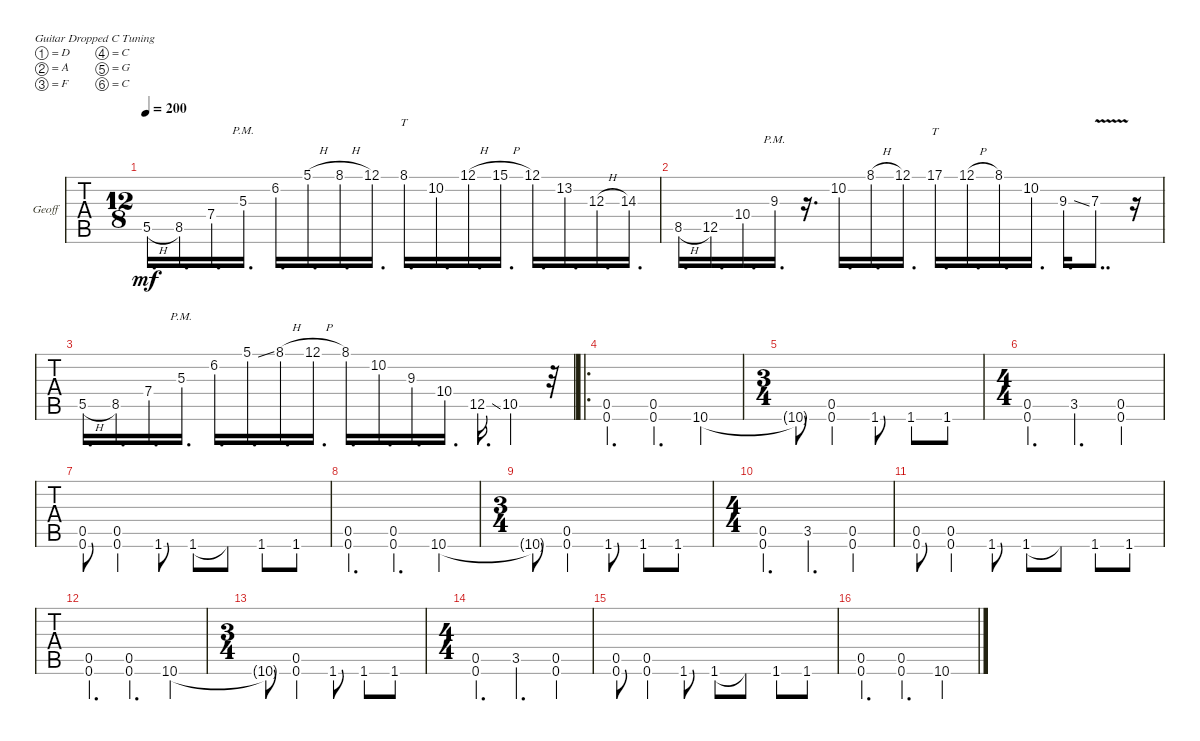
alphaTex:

\bracketExtendMode groupsimilarinstruments
\firstSystemTrackNameOrientation horizontal
\otherSystemsTrackNameOrientation horizontal
\track ("GeoFuck" "Geoff") {instrument acousticgrandpiano}
\staff {tabs}
\tuning (D4 A3 F3 C3 G2 C2)
\displaytranspose 12
\ts (12 8)
\tempo 200
\clef g2
\ks c
5.5{h}.16{d dy mf} 8.5.16{d} 7.4.16{d} 5.3{pm}.16{d} 6.2.16{d} 5.1{h}.16{d} 8.1{h}.16{d} 12.1.16{d} 8.1.16{tt d} 10.2.16{d} 12.1{h}.16{d} 15.1{h}.16{d} 12.1.16{d} 13.2.16{d} 12.3{h}.16{d} 14.3.16{d} |
8.5{h}.16{d} 12.5.16{d} 10.4.16{d} 9.3{pm}.16{d} r.16{d} 10.2.16{d} 8.1{h}.16{d} 12.1.16{d} 17.1.16{tt d} 12.1{h}.16{d} 8.1.16{d} 10.2.16{d} 9.3{ss}.16{d} 7.3{v}.8{dd} r.16 |
5.5{h}.16{d} 8.5.16{d} 7.4.16{d} 5.3{pm}.16{d} 6.2.16{d} 5.1{ss}.16{d} 8.1{h}.16{d} 12.1{h}.16{d} 8.1.16{d} 10.2.16{d} 9.3.16{d} 10.4.16{d} 12.5{ss}.16{d} 10.5.4 r.32 |
\ro
(0.6 0.5).4{d} (0.6 0.5).4{d} 10.6.4 |
\ts (3 4)
10.6{t}.8 (0.6 0.5).4 1.6.8 1.6.8 1.6.8 |
\ts (4 4)
(0.6 0.5).4{d} 3.5.4{d} (0.6 0.5).4 |
(0.6 0.5).8 (0.6 0.5).4 1.6.8 1.6.8 1.6{t}.8 1.6.8 1.6.8 |
(0.6 0.5).4{d} (0.6 0.5).4{d} 10.6.4 |
\ts (3 4)
10.6{t}.8 (0.6 0.5).4 1.6.8 1.6.8 1.6.8 |
\ts (4 4)
(0.6 0.5).4{d} 3.5.4{d} (0.6 0.5).4 |
(0.6 0.5).8 (0.6 0.5).4 1.6.8 1.6.8 1.6{t}.8 1.6.8 1.6.8 |
(0.6 0.5).4{d} (0.6 0.5).4{d} 10.6.4 |
\ts (3 4)
10.6{t}.8 (0.6 0.5).4 1.6.8 1.6.8 1.6.8 |
\ts (4 4)
(0.6 0.5).4{d} 3.5.4{d} (0.6 0.5).4 |
(0.6 0.5).8 (0.6 0.5).4 1.6.8 1.6.8 1.6{t}.8 1.6.8 1.6.8 |
(0.6 0.5).4{d} (0.6 0.5).4{d} 10.6.4
